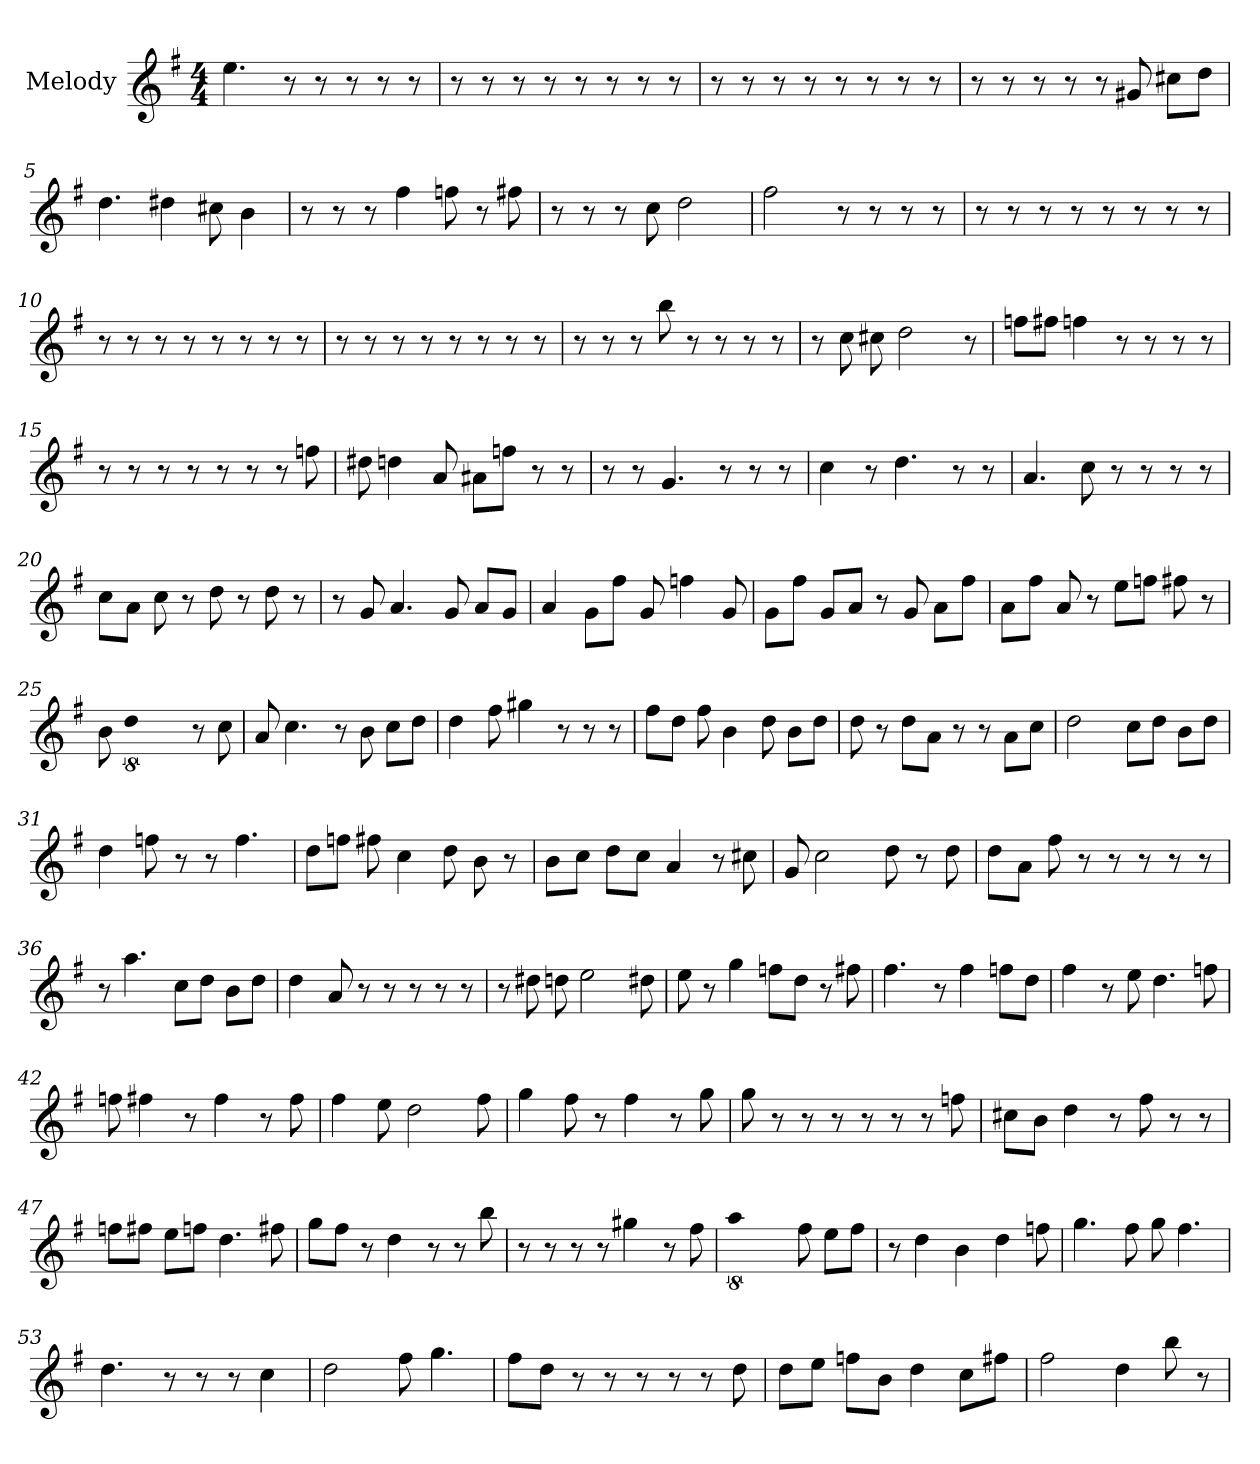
**kern
*part1
*staff1
*I"Melody
*clefG2
*k[f#]
*G:
*M4/4
*MM136
=1
4.ee
8r
8r
8r
8r
8r
=2
8r
8r
8r
8r
8r
8r
8r
8r
=3
8r
8r
8r
8r
8r
8r
8r
8r
=4
8r
8r
8r
8r
8r
8g#
8cc#\L
8dd\J
=5
4.dd
4dd#
8cc#
4b
=6
8r
8r
8r
4ff#
8ff
8r
8ff#
=7
8r
8r
8r
8cc
2dd
=8
2ff#
8r
8r
8r
8r
=9
8r
8r
8r
8r
8r
8r
8r
8r
=10
8r
8r
8r
8r
8r
8r
8r
8r
=11
8r
8r
8r
8r
8r
8r
8r
8r
=12
8r
8r
8r
8bb
8r
8r
8r
8r
=13
8r
8cc
8cc#
2dd
8r
=14
8ff\L
8ff#\J
4ff
8r
8r
8r
8r
=15
8r
8r
8r
8r
8r
8r
8r
8ff
=16
8dd#
4dd
8a
8a#\L
8ff\J
8r
8r
=17
8r
8r
4.g
8r
8r
8r
=18
4cc
8r
4.dd
8r
8r
=19
4.a
8cc
8r
8r
8r
8r
=20
8cc\L
8a\J
8cc
8r
8dd
8r
8dd
8r
=21
8r
8g
4.a
8g
8a/L
8g/J
=22
4a
8g\L
8ff#\J
8g
4ff
8g
=23
8g\L
8ff#\J
8g/L
8a/J
8r
8g
8a\L
8ff#\J
=24
8a\L
8ff#\J
8a
8r
8ee\L
8ff\J
8ff#
8r
=25
8b
!LO:N:vis=2
8%5dd
8r
8cc
=26
8a
4.cc
8r
8b
8cc\L
8dd\J
=27
4dd
8ff#
4gg#
8r
8r
8r
=28
8ff#\L
8dd\J
8ff#
4b
8dd
8b\L
8dd\J
=29
8dd
8r
8dd\L
8a\J
8r
8r
8a\L
8cc\J
=30
2dd
8cc\L
8dd\J
8b\L
8dd\J
=31
4dd
8ff
8r
8r
4.ff
=32
8dd\L
8ff\J
8ff#
4cc
8dd
8b
8r
=33
8b\L
8cc\J
8dd\L
8cc\J
4a
8r
8cc#
=34
8g
2cc
8dd
8r
8dd
=35
8dd\L
8a\J
8ff#
8r
8r
8r
8r
8r
=36
8r
4.aa
8cc\L
8dd\J
8b\L
8dd\J
=37
4dd
8a
8r
8r
8r
8r
8r
=38
8r
8dd#
8dd
2ee
8dd#
=39
8ee
8r
4gg
8ff\L
8dd\J
8r
8ff#
=40
4.ff#
8r
4ff#
8ff\L
8dd\J
=41
4ff#
8r
8ee
4.dd
8ff
=42
8ff
4ff#
8r
4ff#
8r
8ff#
=43
4ff#
8ee
2dd
8ff#
=44
4gg
8ff#
8r
4ff#
8r
8gg
=45
8gg
8r
8r
8r
8r
8r
8r
8ff
=46
8cc#\L
8b\J
4dd
8r
8ff#
8r
8r
=47
8ff\L
8ff#\J
8ee\L
8ff\J
4.dd
8ff#
=48
8gg\L
8ff#\J
8r
4dd
8r
8r
8bb
=49
8r
8r
8r
8r
4gg#
8r
8ff#
=50
!LO:N:vis=2
8%5aa
8ff#
8ee\L
8ff#\J
=51
8r
4dd
4b
4dd
8ff
=52
4.gg
8ff#
8gg
4.ff#
=53
4.dd
8r
8r
8r
4cc
=54
2dd
8ff#
4.gg
=55
8ff#\L
8dd\J
8r
8r
8r
8r
8r
8dd
=56
8dd\L
8ee\J
8ff\L
8b\J
4dd
8cc\L
8ff#\J
=57
2ff#
4dd
8bb
8r
=
*-
